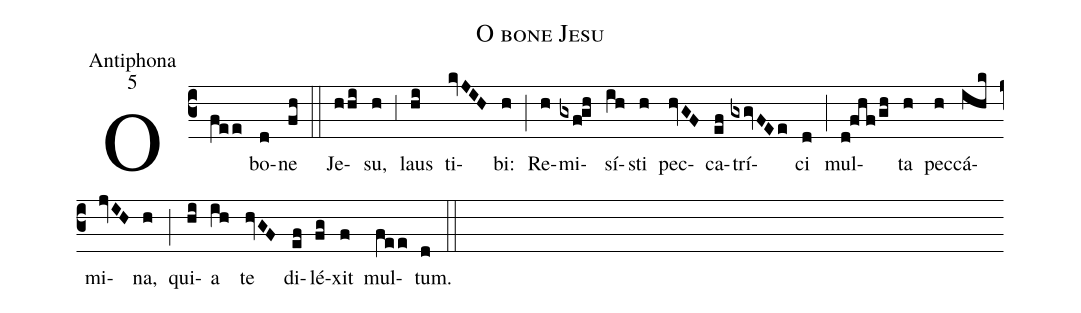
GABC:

name:O bone Jesu;
office-part:Antiphona;
mode:5;
%%
(c3) O(fee) bo(d)ne(fh) (::)
Je(hhi)su,(h) (,3) laus(hi) ti(kvJIH)bi:(h) (;) Re(h)mi(gxf!gh)sí(ih)sti(h) pec(hvGF)ca(ef)trí(gxgvFEe)ci(d) (;) mul(d!fhf/gh)ta(h) pec(h)cá(ihk)mi(jvIH)na,(h) (;) qui(hi)a(ih) te(hvGF) di(ef)lé(fg)xit(f) mul(fee)tum.(d) (::)
